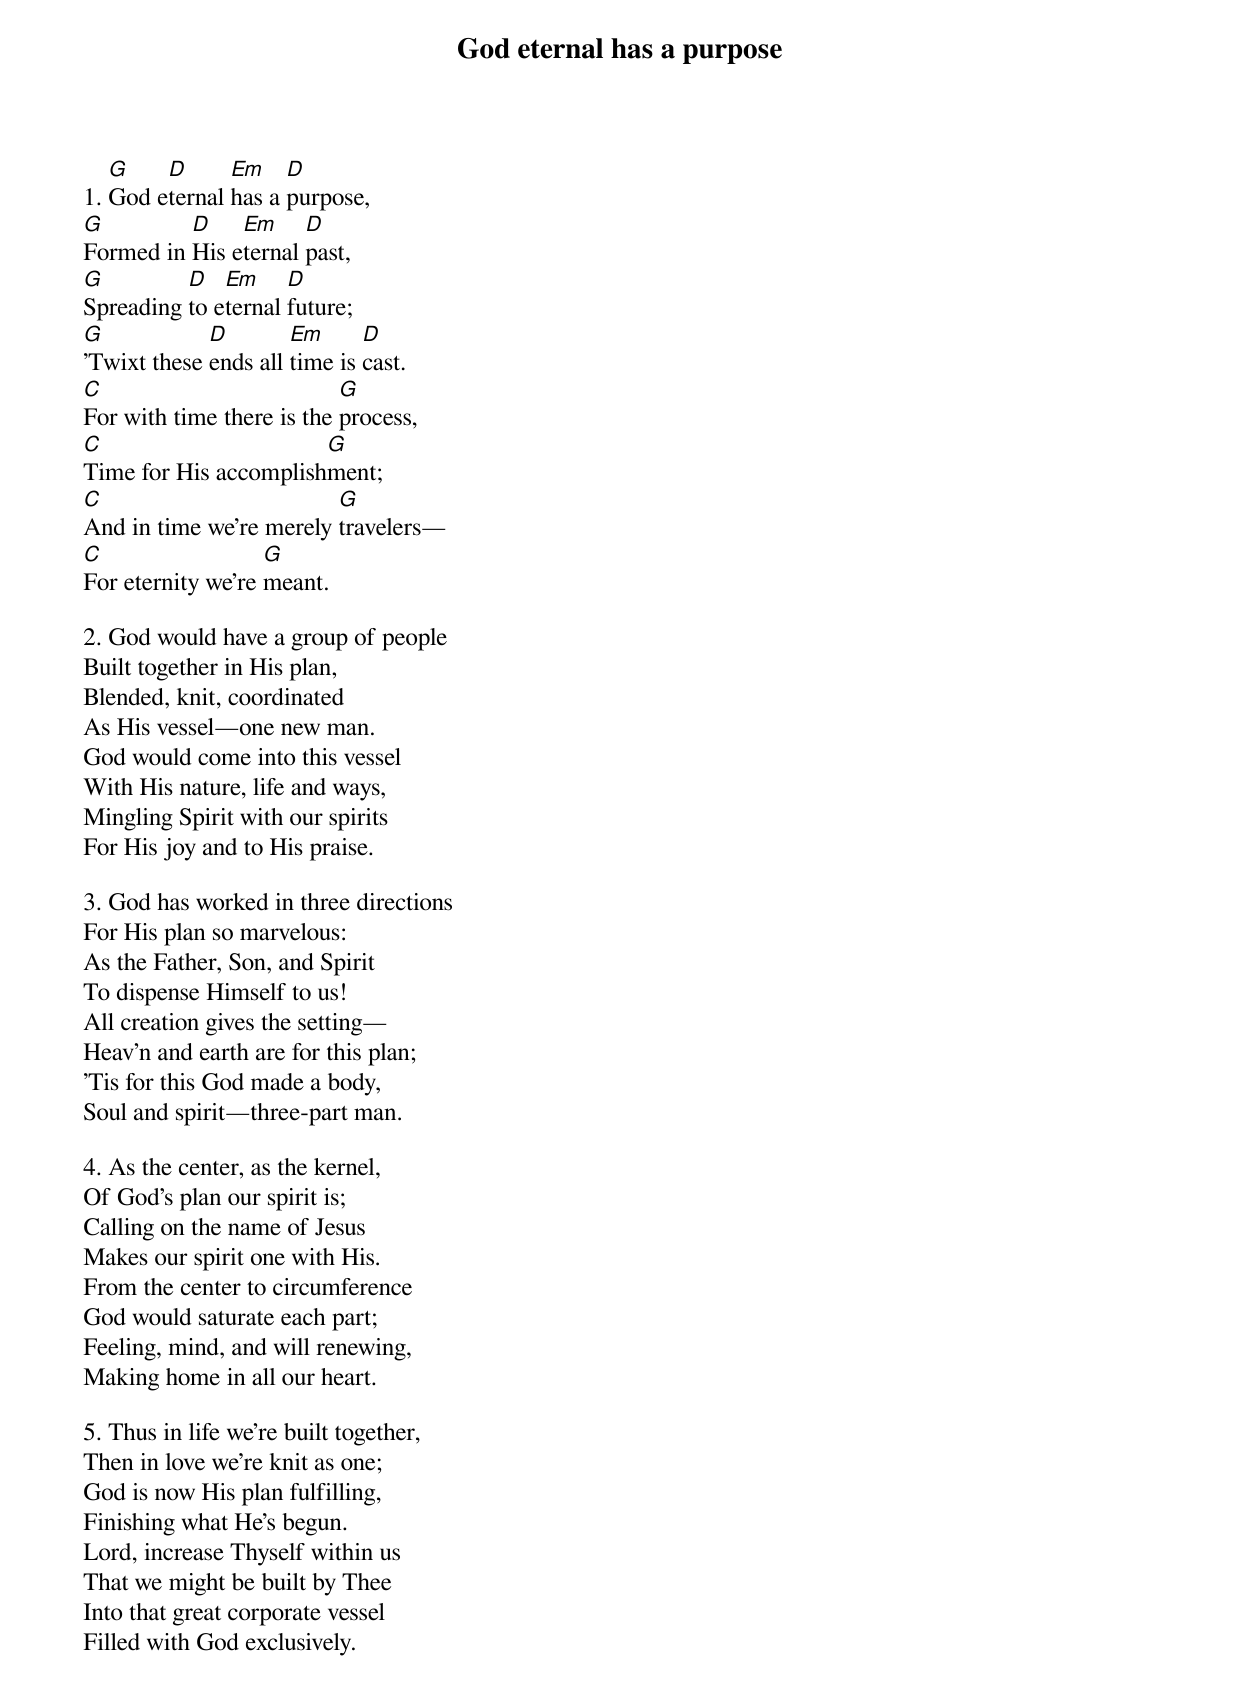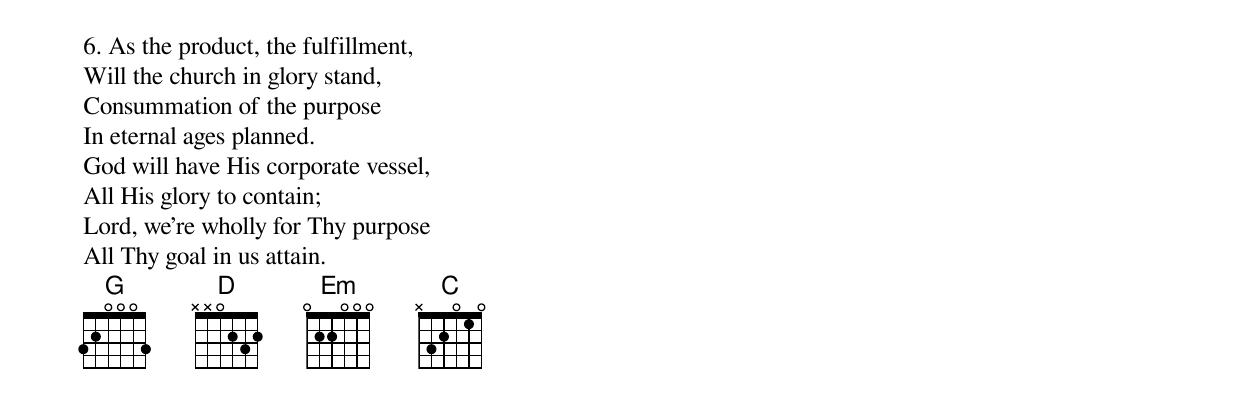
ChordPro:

{t:God eternal has a purpose}

1. [G]God e[D]ternal [Em]has a [D]purpose,
[G]Formed in [D]His e[Em]ternal [D]past,
[G]Spreading [D]to e[Em]ternal [D]future;
[G]'Twixt these [D]ends all [Em]time is [D]cast.
[C]For with time there is the [G]process,
[C]Time for His accomplish[G]ment;
[C]And in time we're merely [G]travelers—
[C]For eternity we're [G]meant.

2. God would have a group of people
Built together in His plan,
Blended, knit, coordinated
As His vessel—one new man.
God would come into this vessel
With His nature, life and ways,
Mingling Spirit with our spirits
For His joy and to His praise.

3. God has worked in three directions
For His plan so marvelous:
As the Father, Son, and Spirit
To dispense Himself to us!
All creation gives the setting—
Heav'n and earth are for this plan;
'Tis for this God made a body,
Soul and spirit—three-part man.

4. As the center, as the kernel,
Of God's plan our spirit is;
Calling on the name of Jesus
Makes our spirit one with His.
From the center to circumference
God would saturate each part;
Feeling, mind, and will renewing,
Making home in all our heart.

5. Thus in life we're built together,
Then in love we're knit as one;
God is now His plan fulfilling,
Finishing what He's begun.
Lord, increase Thyself within us
That we might be built by Thee
Into that great corporate vessel
Filled with God exclusively.

6. As the product, the fulfillment,
Will the church in glory stand,
Consummation of the purpose
In eternal ages planned.
God will have His corporate vessel,
All His glory to contain;
Lord, we're wholly for Thy purpose
All Thy goal in us attain.
